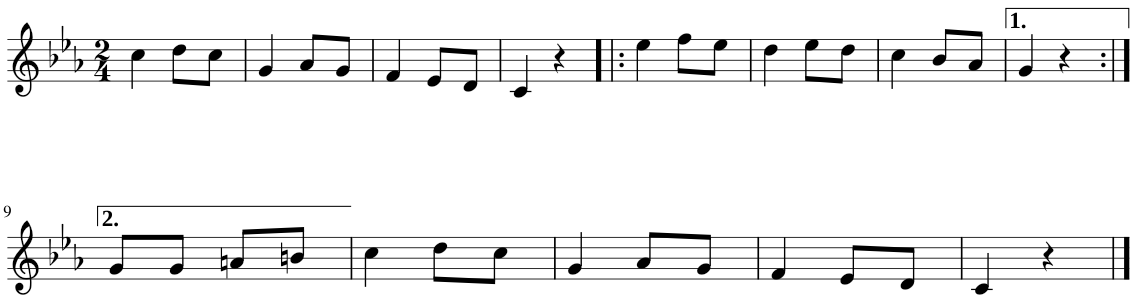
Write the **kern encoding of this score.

**kern
*part1
*staff1
*I"Voice
*clefG2
*k[b-e-a-]
*M2/4
=1
4cc\
8dd\L
8cc\J
=2
4g/
8a-/L
8g/J
=3
4f/
8e-/L
8d/J
=4
4c/
4r
=5!|:
4ee-\
8ff\L
8ee-\J
=6
4dd\
8ee-\L
8dd\J
=7
4cc\
8b-/L
8a-/J
=8
4g/
4r
!!LO:LB:g=z
=9:|!
8g/L
8g/J
8an/L
8bn/J
=10
4cc\
8dd\L
8cc\J
=11
4g/
8a-/L
8g/J
=12
4f/
8e-/L
8d/J
=13
4c/
4r
==
*-
